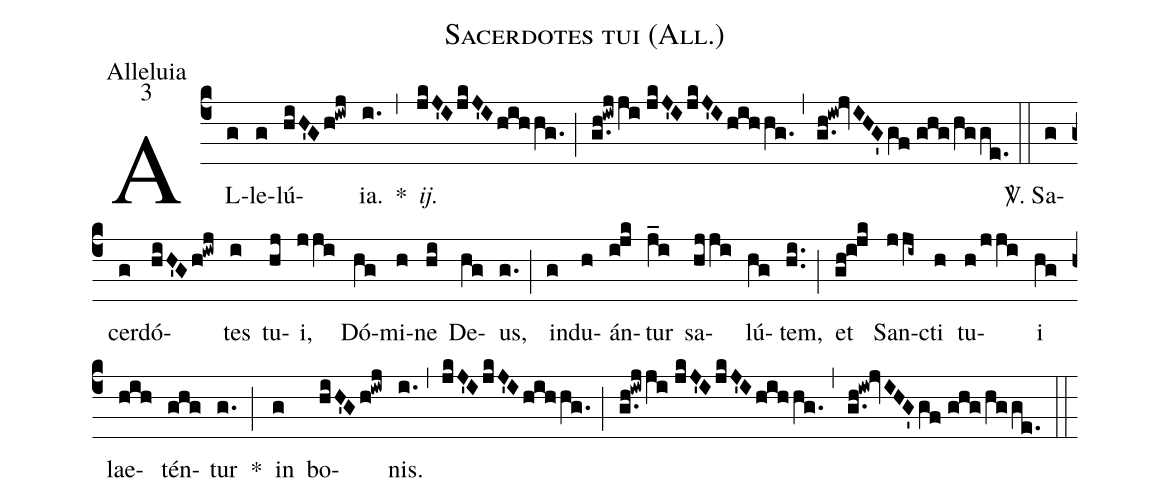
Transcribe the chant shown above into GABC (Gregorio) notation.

name:Sacerdotes tui (All.);
office-part:Alleluia;
mode:3;
%%
(c4) AL(g)le(g)lú(hiH'Gh!iwj){ia}.(i.) *(,) <i>ij.</i>(jkJ'IjkJ'Ihihhg.) (;) (g.h!iwjji//jkJ'IjkJ'Ihihhg.) (,) (g.h!iw!jvIHG'gf//ghg/hgge.) (::) <sp>V/</sp>. Sa(g)cer(g)dó(hiH'Gh!iwj)tes(i) tu(hj)i,(jji) Dó(hg)mi(h)ne(hi) De(hg)us,(g.) (;) in(g)du(h)án(ijk)tur(j_i) sa(hjji)lú(hg)tem,(hi..) (;) et(gh!ijk) San(jji~)cti(h) tu(h/jji)i(hg) lae(hih)tén(ghg)tur(g.) *(;) in(g) bo(hiH'Gh!iwj)nis.(i.) (,) (jkJ'IjkJ'Ihihhg.) (;) (g.h!iwjji//jkJ'IjkJ'Ihihhg.) (,) (g.h!iw!jvIHG'gf//ghg/hgge.) (::)
